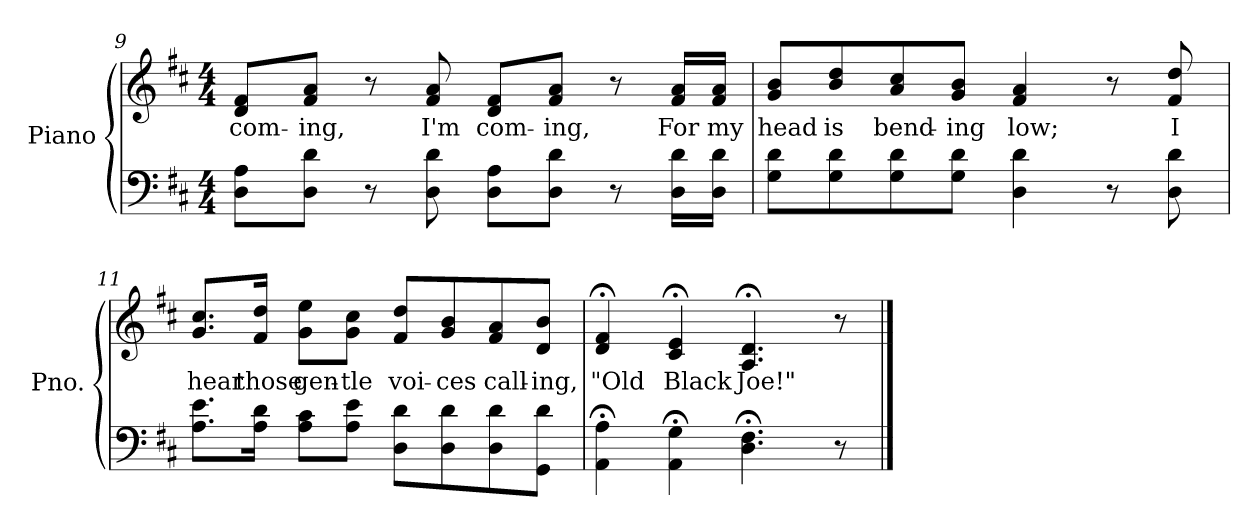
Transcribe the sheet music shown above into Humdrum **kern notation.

**kern	**kern	**text
*part1	*part1	*part1
*staff2	*staff1	*staff1
*I"Piano	*	*
*I'Pno.	*	*
*clefF4	*clefG2	*
*k[f#c#]	*k[f#c#]	*
*D:	*D:	*
*M4/4	*M4/4	*
=9	=9	=9
!	!	!LO:LY:b:color=#000000
8Di\ 8AiL	8di/ 8f#iL	com-
!	!	!LO:LY:b:color=#000000
8Di\ 8diJ	8f#i/ 8aiJ	-ing,
8r	8r	.
!	!	!LO:LY:b:color=#000000
8Di\ 8di	8f#i/ 8ai	I'm
!	!	!LO:LY:b:color=#000000
8Di\ 8AiL	8di/ 8f#iL	com-
!	!	!LO:LY:b:color=#000000
8Di\ 8diJ	8f#i/ 8aiJ	-ing,
8r	8r	.
!	!	!LO:LY:b:color=#000000
16Di\ 16diLL	16f#i/ 16aiLL	For
!	!	!LO:LY:b:color=#000000
16Di\ 16diJJ	16f#i/ 16aiJJ	my
!!LO:LB:g=z
=10	=10	=10
!	!	!LO:LY:b:color=#000000
8Gi\ 8diL	8gi/ 8biL	head
!	!	!LO:LY:b:color=#000000
8Gi\ 8di	8bi/ 8ddi	is
!	!	!LO:LY:b:color=#000000
8Gi\ 8di	8ai/ 8cc#i	bend-
!	!	!LO:LY:b:color=#000000
8Gi\ 8diJ	8gi/ 8biJ	-ing
!	!	!LO:LY:b:color=#000000
4Di\ 4di	4f#i/ 4ai	low;
8r	8r	.
!	!	!LO:LY:b:color=#000000
8Di\ 8di	8f#i/ 8ddi	I
=11	=11	=11
!	!	!LO:LY:b:color=#000000
8.Ai\ 8.eiL	8.gi/ 8.cc#iL	hear
!	!	!LO:LY:b:color=#000000
16Ai\ 16diJk	16f#i/ 16ddiJk	those
!	!	!LO:LY:b:color=#000000
8Ai\ 8c#iL	8gi\ 8eeiL	gen-
!	!	!LO:LY:b:color=#000000
8Ai\ 8eiJ	8gi\ 8cc#iJ	-tle
!	!	!LO:LY:b:color=#000000
8Di\ 8diL	8f#i/ 8ddiL	voi-
!	!	!LO:LY:b:color=#000000
8Di\ 8di	8gi/ 8bi	-ces
!	!	!LO:LY:b:color=#000000
8Di\ 8di	8f#i/ 8ai	call-
!	!	!LO:LY:b:color=#000000
8GGi\ 8diJ	8di/ 8biJ	-ing,
=12	=12	=12
!	!	!LO:LY:b:color=#000000
4AAi\; 4Ai;	4di/; 4f#i;	"Old
!	!	!LO:LY:b:color=#000000
4AAi\; 4Gi;	4c#i/; 4ei;	Black
!	!	!LO:LY:b:color=#000000
4.Di\; 4.F#i;	4.Ai/; 4.di;	Joe!"
8r	8r	.
==	==	==
*-	*-	*-
